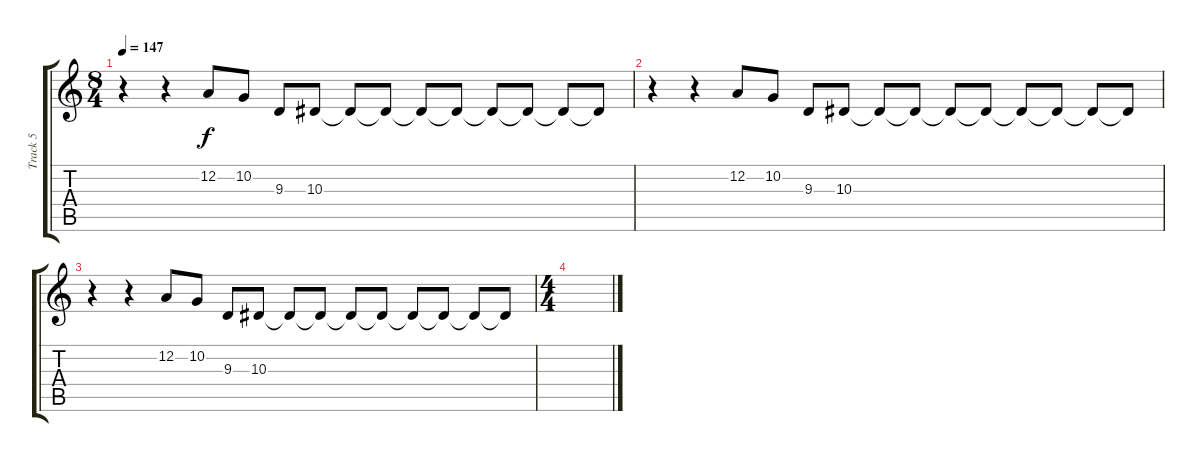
\track ("Track 5" "Track 5") {instrument lead2sawtooth}
\staff {score tabs}
\tuning (D4 A3 F3 C3 G2 C2) {hide}
\ts (8 4)
\tempo 147
\clef g2
\ks c
r.4{dy f} r.4 12.2.8 10.2.8 9.3.8 10.3.8 10.3{t}.8 10.3{t}.8 10.3{t}.8 10.3{t}.8 10.3{t}.8 10.3{t}.8 10.3{t}.8 10.3{t}.8 |
r.4 r.4 12.2.8 10.2.8 9.3.8 10.3.8 10.3{t}.8 10.3{t}.8 10.3{t}.8 10.3{t}.8 10.3{t}.8 10.3{t}.8 10.3{t}.8 10.3{t}.8 |
r.4 r.4 12.2.8 10.2.8 9.3.8 10.3.8 10.3{t}.8 10.3{t}.8 10.3{t}.8 10.3{t}.8 10.3{t}.8 10.3{t}.8 10.3{t}.8 10.3{t}.8 |
\ts (4 4)
